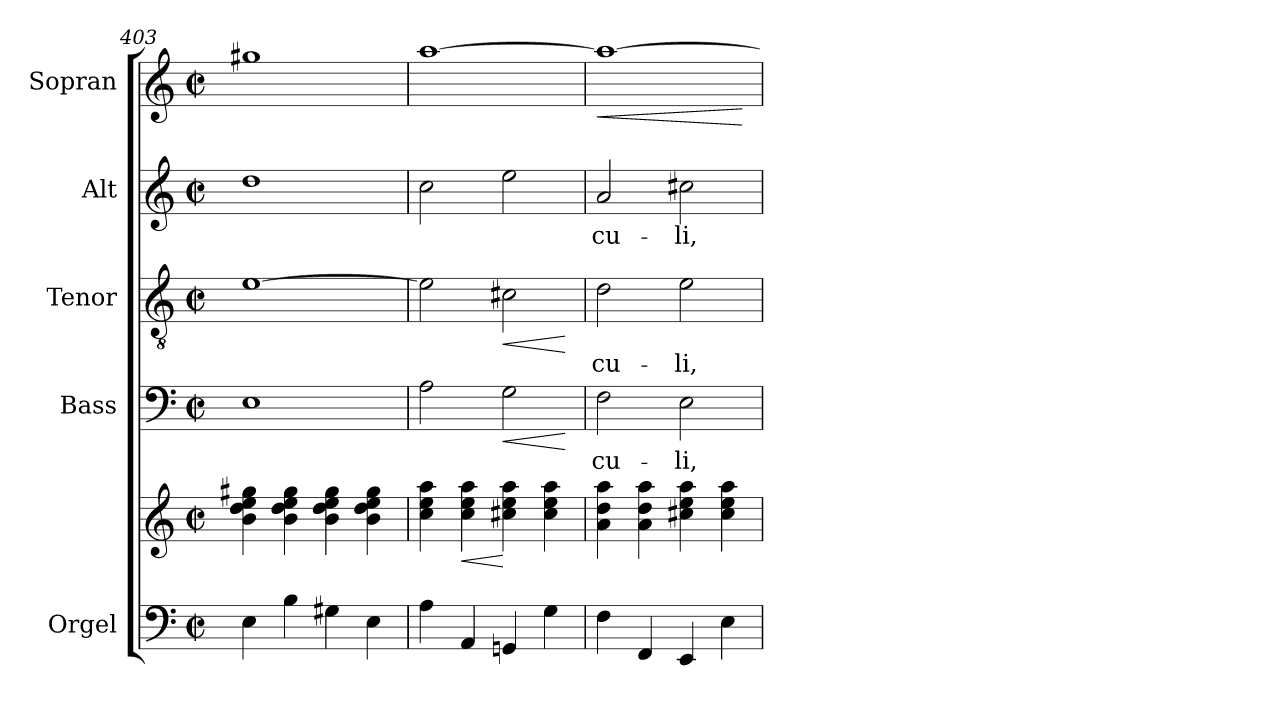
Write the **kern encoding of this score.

**kern	**kern	**dynam	**kern	**text	**dynam	**kern	**text	**dynam	**kern	**text	**kern	**dynam
*part5	*part5	*part5	*part4	*part4	*part4	*part3	*part3	*part3	*part2	*part2	*part1	*part1
*staff6	*staff5	*staff5/6	*staff4	*staff4	*staff4	*staff3	*staff3	*staff3	*staff2	*staff2	*staff1	*staff1
*I"Orgel	*	*	*I"Bass	*	*	*I"Tenor	*	*	*I"Alt	*	*I"Sopran	*
*I'Org.	*	*	*I'B.	*	*	*I'T.	*	*	*I'A.	*	*I'S.	*
*clefF4	*clefG2	*	*clefF4	*	*	*clefGv2	*	*	*clefG2	*	*clefG2	*
*k[]	*k[]	*	*k[]	*	*	*k[]	*	*	*k[]	*	*k[]	*
*C:	*C:	*	*C:	*	*	*C:	*	*	*C:	*	*C:	*
*M2/2	*M2/2	*	*M2/2	*	*	*M2/2	*	*	*M2/2	*	*M2/2	*
*met(c|)	*met(c|)	*	*met(c|)	*	*	*met(c|)	*	*	*met(c|)	*	*met(c|)	*
=403	=403	=403	=403	=403	=403	=403	=403	=403	=403	=403	=403	=403
4E\	4b\ 4dd\ 4ee\ 4gg#X\	.	1E	.	.	[1e	.	.	1dd	.	1gg#X	.
4B\	4b\ 4dd\ 4ee\ 4gg#\	.	.	.	.	.	.	.	.	.	.	.
4G#X\	4b\ 4dd\ 4ee\ 4gg#\	.	.	.	.	.	.	.	.	.	.	.
4E\	4b\ 4dd\ 4ee\ 4gg#\	.	.	.	.	.	.	.	.	.	.	.
=404	=404	=404	=404	=404	=404	=404	=404	=404	=404	=404	=404	=404
4A\	4cc\ 4ee\ 4aa\	.	2A\	.	.	2e\]	.	.	2cc\	.	[1aa	.
!	!	!LO:HP:b	!	!	!	!	!	!	!	!	!	!
4AA/	4cc\ 4ee\ 4aa\	<	.	.	.	.	.	.	.	.	.	.
!	!	!	!	!	!LO:HP:b	!	!	!LO:HP:b	!	!	!	!
4GGn/	4cc#X\ 4ee\ 4aa\	[	2G\	.	<	2c#X\	.	<	2ee\	.	.	.
4G\	4cc#\ 4ee\ 4aa\	.	.	.	.	.	.	.	.	.	.	.
.	.	.	.	.	[	.	.	[	.	.	.	.
=405	=405	=405	=405	=405	=405	=405	=405	=405	=405	=405	=405	=405
!	!	!	!	!LO:LY:b	!	!	!LO:LY:b	!	!	!LO:LY:b	!	!LO:HP:b
4F\	4a\ 4dd\ 4aa\	.	2F\	-cu-	.	2d\	-cu-	.	2a/	-cu-	1aa_	<
4FF/	4a\ 4dd\ 4aa\	.	.	.	.	.	.	.	.	.	.	.
!	!	!	!	!LO:LY:b	!	!	!LO:LY:b	!	!	!LO:LY:b	!	!
4EE/	4cc#X\ 4ee\ 4aa\	.	2E\	-li,	.	2e\	-li,	.	2cc#X\	-li,	.	.
4E\	4cc#\ 4ee\ 4aa\	.	.	.	.	.	.	.	.	.	.	.
.	.	.	.	.	.	.	.	.	.	.	.	[
=	=	=	=	=	=	=	=	=	=	=	=	=
*-	*-	*-	*-	*-	*-	*-	*-	*-	*-	*-	*-	*-
